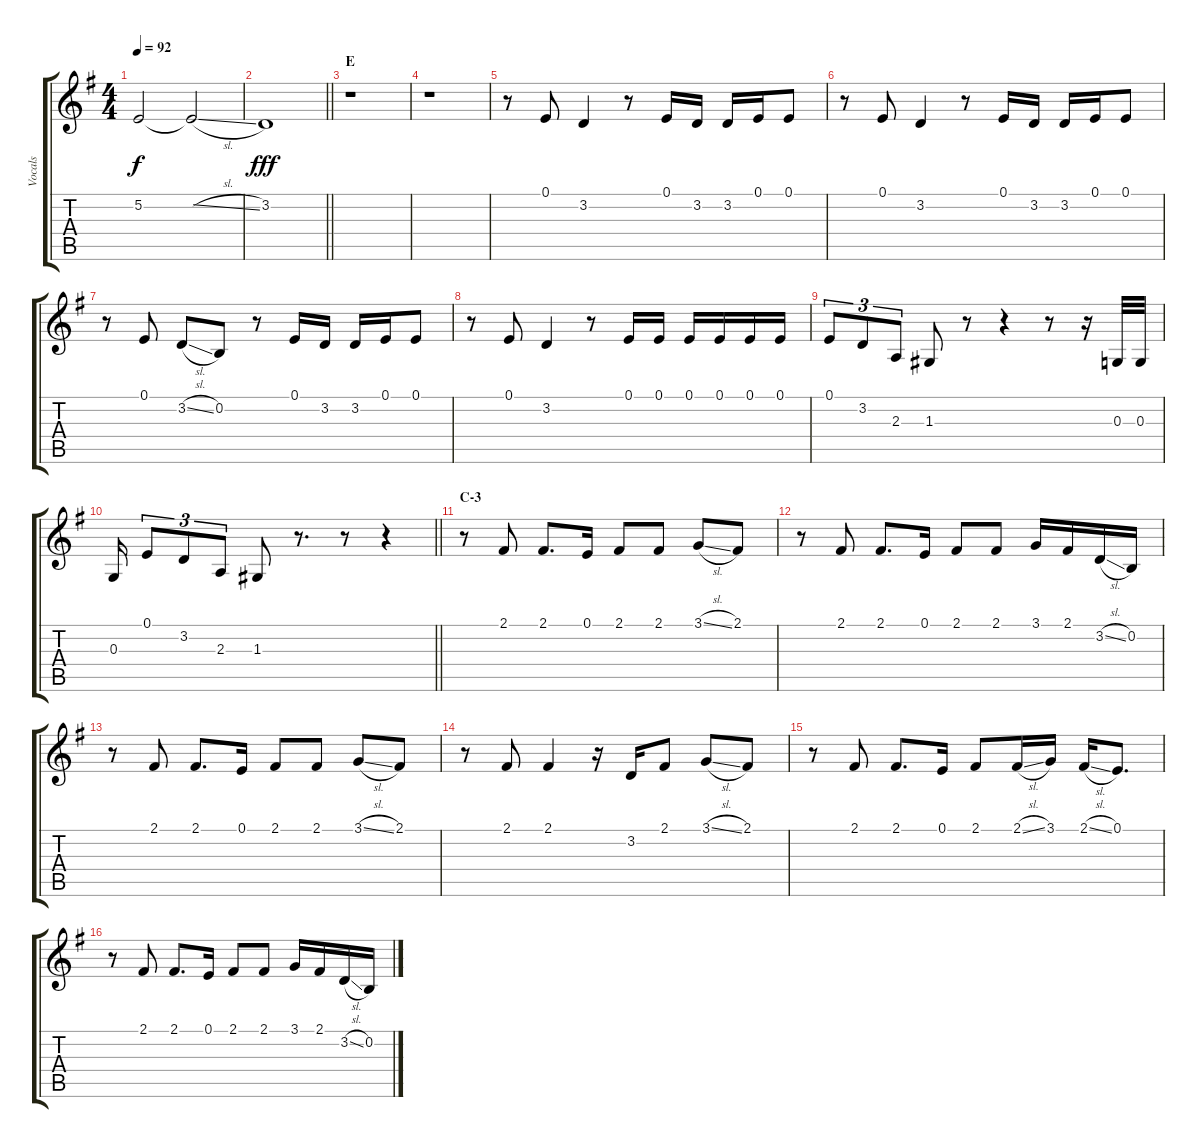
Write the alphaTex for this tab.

\track ("Vocals" "Vocals") {instrument voiceoohs}
\staff {score tabs}
\tuning (E4 B3 G3 D3 A2 E2) {hide}
\ts (4 4)
\tempo 92
\clef g2
\ks eminor
5.2{t}.2{dy f} 5.2{sl t}.2 |
\barLineRight lightlight
3.2.1{dy fff} |
\section ("" "E")
r.1 |
r.1 |
r.8 0.1.8 3.2.4 r.8 0.1.16 3.2.16 3.2.16 0.1.16 0.1.8 |
r.8 0.1.8 3.2.4 r.8 0.1.16 3.2.16 3.2.16 0.1.16 0.1.8 |
r.8 0.1.8 3.2{sl}.8 0.2.8 r.8 0.1.16 3.2.16 3.2.16 0.1.16 0.1.8 |
r.8 0.1.8 3.2.4 r.8 0.1.16 0.1.16 0.1.16 0.1.16 0.1.16 0.1.16 |
0.1.8{tu (3 2)} 3.2.8{tu (3 2)} 2.3.8{tu (3 2)} 1.3.8 r.8 r.4 r.8 r.16 0.3.32 0.3.32 |
\barLineRight lightlight
0.3.16 0.1.8{tu (3 2)} 3.2.8{tu (3 2)} 2.3.8{tu (3 2)} 1.3.8 r.8{d} r.8 r.4 |
\section ("" "C-3")
r.8 2.1.8 2.1.8{d} 0.1.16 2.1.8 2.1.8 3.1{sl}.8 2.1.8 |
r.8 2.1.8 2.1.8{d} 0.1.16 2.1.8 2.1.8 3.1.16 2.1.16 3.2{sl}.16 0.2.16 |
r.8 2.1.8 2.1.8{d} 0.1.16 2.1.8 2.1.8 3.1{sl}.8 2.1.8 |
r.8 2.1.8 2.1.4 r.16 3.2.16 2.1.8 3.1{sl}.8 2.1.8 |
r.8 2.1.8 2.1.8{d} 0.1.16 2.1.8 2.1{sl}.16 3.1.16 2.1{sl}.16 0.1.8{d} |
r.8 2.1.8 2.1.8{d} 0.1.16 2.1.8 2.1.8 3.1.16 2.1.16 3.2{sl}.16 0.2.16
